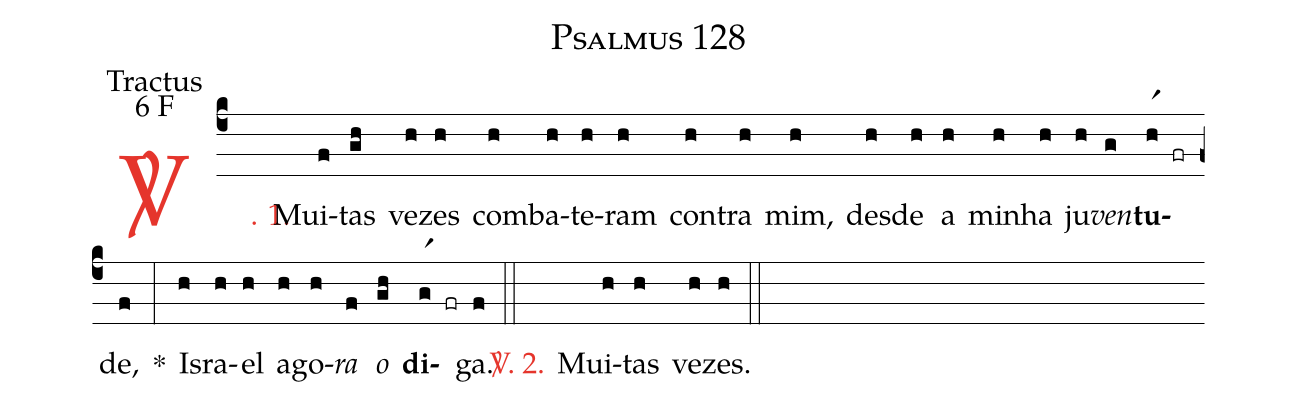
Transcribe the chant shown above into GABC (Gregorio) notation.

name: Psalmus 128;
office-part: Tractus;
mode: 6;
mode-differentia: F;
%%
(c4)

<c><sp>V/</sp>. 1.</c>() Mui(f)tas(gh) ve(h)zes(h) com(h)ba(h)te(h)ram(h) con(h)tra(h) mim,(h) des(h)de(h) a(h) mi(h)nha(h) ju(h)<i>ven</i>(g)<b>tu</b>(hr1 fr)de,(f) *(:) Is(h)ra(h)el(h) a(h)go(h)<i>ra</i>(f) <i>o</i>(gh) <b>di</b>(gr1 fr)ga.(f)

(::)

<c><sp>V/</sp>. 2.</c>() Mui(h)tas(h) ve(h)zes.(h)

(::)
